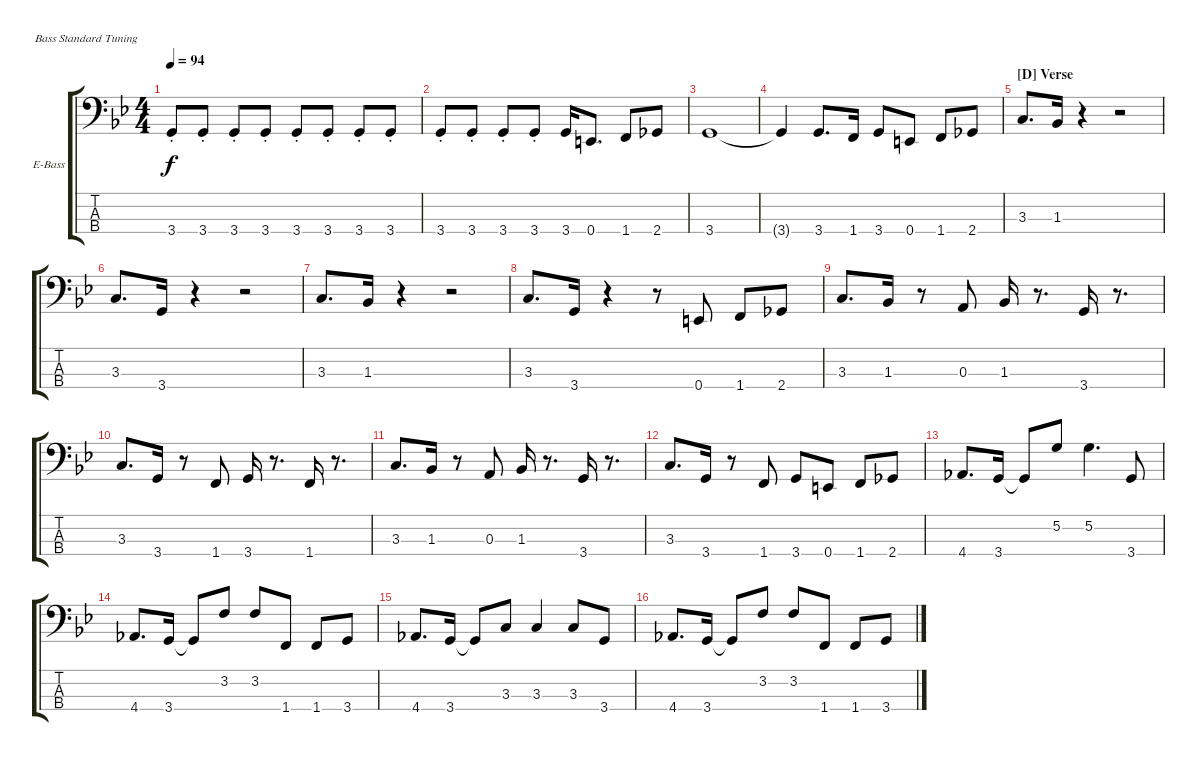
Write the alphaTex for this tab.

\bracketExtendMode groupsimilarinstruments
\firstSystemTrackNameOrientation horizontal
\otherSystemsTrackNameOrientation horizontal
\track ("Bass" "E-Bass") {instrument electricbassfinger}
\staff {score tabs}
\tuning (G2 D2 A1 E1)
\ts (4 4)
\tempo 94
\clef f4
\scale
1.06179
\ks bb
3.4{st}.8{dy f} 3.4{st}.8 3.4{st}.8 3.4{st}.8 3.4{st}.8 3.4{st}.8 3.4{st}.8 3.4{st}.8 |
\scale
0.938209 3.4{st}.8 3.4{st}.8 3.4{st}.8 3.4{st}.8 3.4.16 0.4.8{d} 1.4.8 2.4.8 |
\scale
1.06179 3.4.1 |
\scale
0.938209 3.4{t}.4 3.4.8{d} 1.4.16 3.4.8 0.4.8 1.4.8 2.4.8 |
\section ("D" "Verse")
\scale
1.06179 3.3.8{d} 1.3.16 r.4 r.2 |
\scale
0.938209 3.3.8{d} 3.4.16 r.4 r.2 |
\scale
1.06179 3.3.8{d} 1.3.16 r.4 r.2 |
\scale
0.938209 3.3.8{d} 3.4.16 r.4 r.8 0.4.8 1.4.8 2.4.8 |
\scale
1.06179 3.3.8{d} 1.3.16 r.8 0.3.8 1.3.16 r.8{d} 3.4.16 r.8{d} |
\scale
0.938209 3.3.8{d} 3.4.16 r.8 1.4.8 3.4.16 r.8{d} 1.4.16 r.8{d} |
\scale
1.06179 3.3.8{d} 1.3.16 r.8 0.3.8 1.3.16 r.8{d} 3.4.16 r.8{d} |
\scale
0.938209 3.3.8{d} 3.4.16 r.8 1.4.8 3.4.8 0.4.8 1.4.8 2.4.8 |
\scale
1.06179 4.4.8{d} 3.4.16 3.4{t}.8 5.2.8 5.2.4{d} 3.4.8 |
\scale
0.938209 4.4.8{d} 3.4.16 3.4{t}.8 3.2.8 3.2.8 1.4.8 1.4.8 3.4.8 |
\scale
1.06179 4.4.8{d} 3.4.16 3.4{t}.8 3.3.8 3.3.4 3.3.8 3.4.8 |
\scale
0.938209 4.4.8{d} 3.4.16 3.4{t}.8 3.2.8 3.2.8 1.4.8 1.4.8 3.4.8
